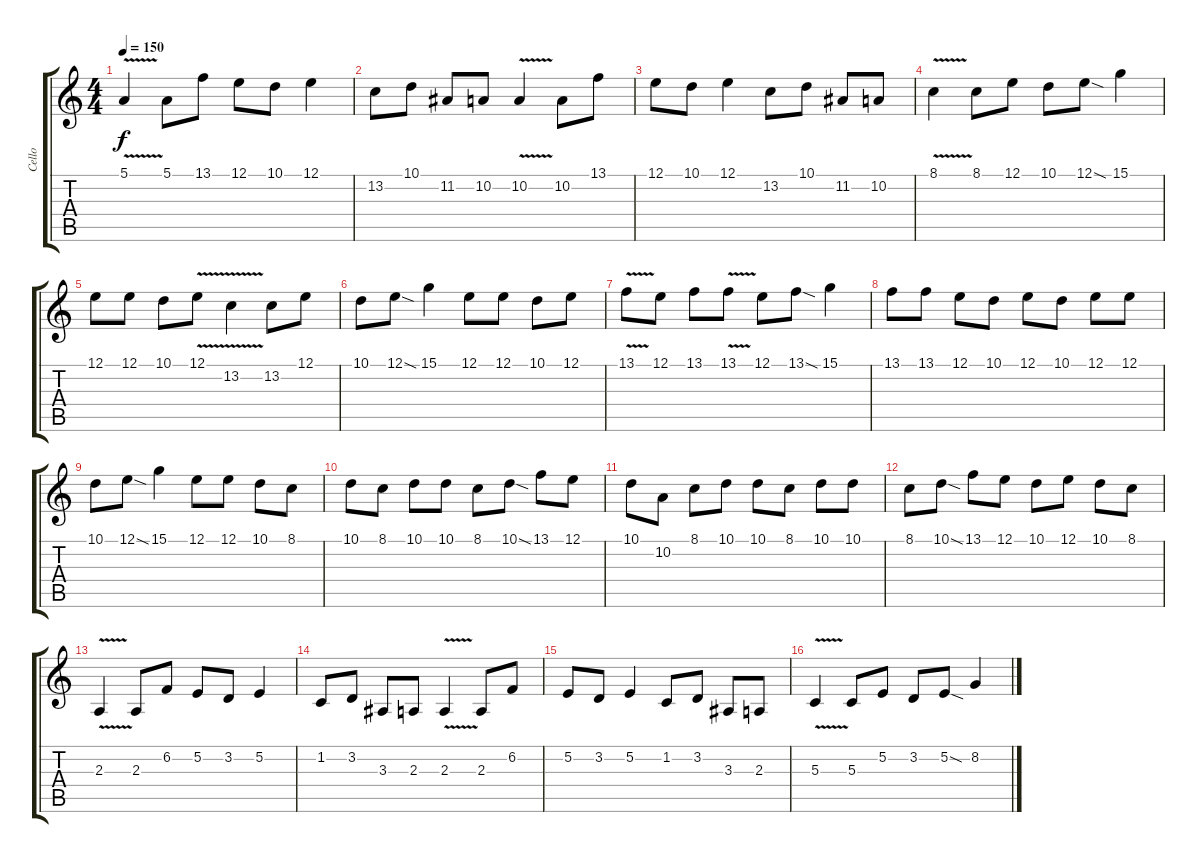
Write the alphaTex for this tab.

\track ("Cello" "Cello") {instrument cello}
\staff {score tabs}
\tuning (E4 B3 G3 D3 A2 E2) {hide}
\ts (4 4)
\tempo 150
\clef g2
\ks c
5.1{v}.4{dy f} 5.1.8 13.1.8 12.1.8 10.1.8 12.1.4 |
13.2.8 10.1.8 11.2.8 10.2.8 10.2{v}.4 10.2.8 13.1.8 |
12.1.8 10.1.8 12.1.4 13.2.8 10.1.8 11.2.8 10.2.8 |
8.1{v}.4 8.1.8 12.1.8 10.1.8 12.1{sod}.8 15.1.4 |
12.1.8 12.1.8 10.1.8 12.1{v}.8 13.2{v}.4 13.2.8 12.1.8 |
10.1.8 12.1{sod}.8 15.1.4 12.1.8 12.1.8 10.1.8 12.1.8 |
13.1{v}.8 12.1.8 13.1.8 13.1{v}.8 12.1.8 13.1{sod}.8 15.1.4 |
13.1.8 13.1.8 12.1.8 10.1.8 12.1.8 10.1.8 12.1.8 12.1.8 |
10.1.8 12.1{sod}.8 15.1.4 12.1.8 12.1.8 10.1.8 8.1.8 |
10.1.8 8.1.8 10.1.8 10.1.8 8.1.8 10.1{sod}.8 13.1.8 12.1.8 |
10.1.8 10.2.8 8.1.8 10.1.8 10.1.8 8.1.8 10.1.8 10.1.8 |
8.1.8 10.1{sod}.8 13.1.8 12.1.8 10.1.8 12.1.8 10.1.8 8.1.8 |
2.3{v}.4 2.3.8 6.2.8 5.2.8 3.2.8 5.2.4 |
1.2.8 3.2.8 3.3.8 2.3.8 2.3{v}.4 2.3.8 6.2.8 |
5.2.8 3.2.8 5.2.4 1.2.8 3.2.8 3.3.8 2.3.8 |
5.3{v}.4 5.3.8 5.2.8 3.2.8 5.2{sod}.8 8.2.4
